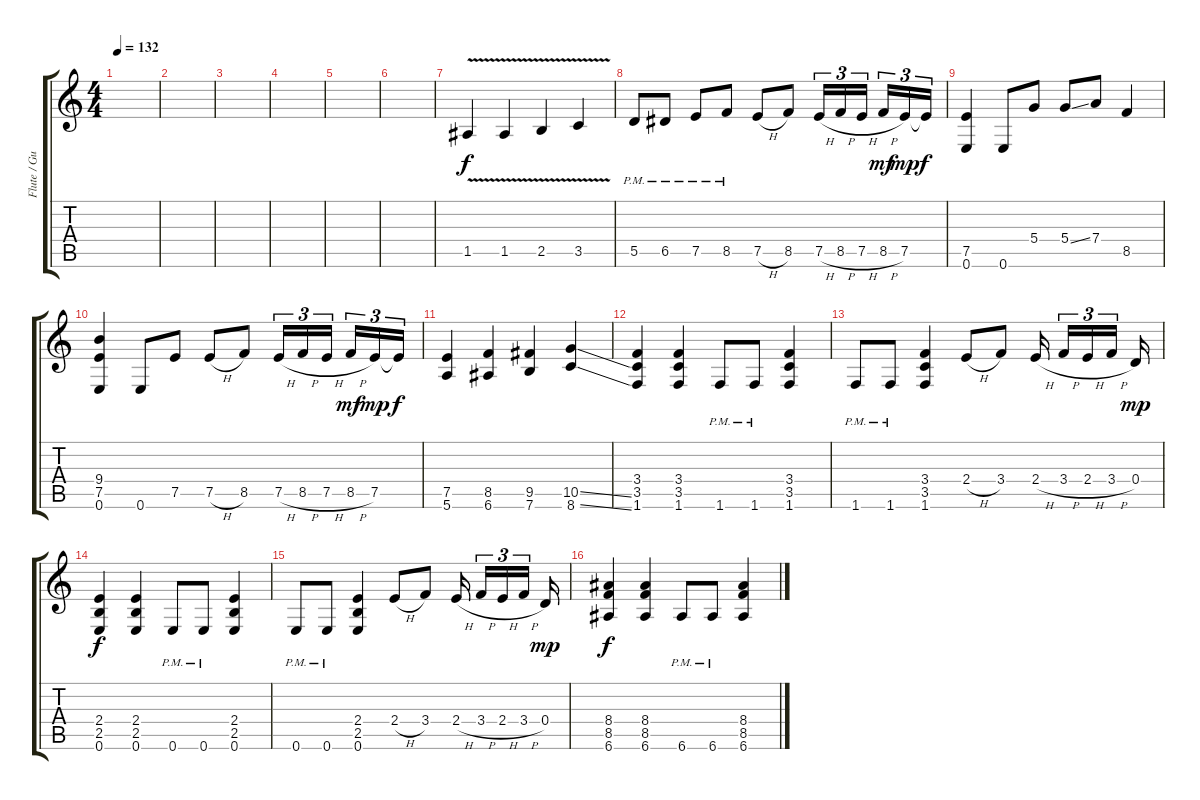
\track ("Flute / Guitar" "Flute / Gu") {instrument distortionguitar}
\staff {score tabs}
\tuning (E4 B3 G3 D3 A2 E2) {hide}
\ts (4 4)
\tempo 132
\clef g2
\ks c
|
|
|
|
|
|
1.5{v}.4{instrument distortionguitar} 1.5{v}.4 2.5{v}.4 3.5{v}.4 |
5.5{pm}.8 6.5{pm}.8 7.5{pm}.8 8.5{pm}.8 7.5{h}.8 8.5.8 7.5{h}.16{tu (3 2)} 8.5{h}.16{tu (3 2)} 7.5{h}.16{tu (3 2) beam splitsecondary} 8.5{h}.16{tu (3 2) dy mf} 7.5.16{tu (3 2) dy mp} 7.5{t}.16{tu (3 2) dy f} |
(7.5 0.6).4 0.6.8 5.4.8 5.4{ss}.8 7.4.8 8.5.4 |
(9.4 7.5 0.6).4 0.6.8 7.5.8 7.5{h}.8 8.5.8 7.5{h}.16{tu (3 2)} 8.5{h}.16{tu (3 2)} 7.5{h}.16{tu (3 2) beam splitsecondary} 8.5{h}.16{tu (3 2) dy mf} 7.5.16{tu (3 2) dy mp} 7.5{t}.16{tu (3 2) dy f} |
(7.5 5.6).4 (8.5 6.6).4 (9.5 7.6).4 (10.5{ss} 8.6{ss}).4 |
(3.4 3.5 1.6).4 (3.4 3.5 1.6).4 1.6{pm}.8 1.6{pm}.8 (3.4 3.5 1.6).4 |
1.6{pm}.8 1.6{pm}.8 (3.4 3.5 1.6).4 2.4{h}.8 3.4.8 2.4{h}.16{beam splitsecondary} 3.4{h}.16{tu (3 2)} 2.4{h}.16{tu (3 2)} 3.4{h}.16{tu (3 2) beam splitsecondary} 0.4.16{dy mp} |
(2.4 2.5 0.6).4{dy f} (2.4 2.5 0.6).4 0.6{pm}.8 0.6{pm}.8 (2.4 2.5 0.6).4 |
0.6{pm}.8 0.6{pm}.8 (2.4 2.5 0.6).4 2.4{h}.8 3.4.8 2.4{h}.16{beam splitsecondary} 3.4{h}.16{tu (3 2)} 2.4{h}.16{tu (3 2)} 3.4{h}.16{tu (3 2) beam splitsecondary} 0.4.16{dy mp} |
(8.4 8.5 6.6).4{dy f} (8.4 8.5 6.6).4 6.6{pm}.8 6.6{pm}.8 (8.4 8.5 6.6).4
